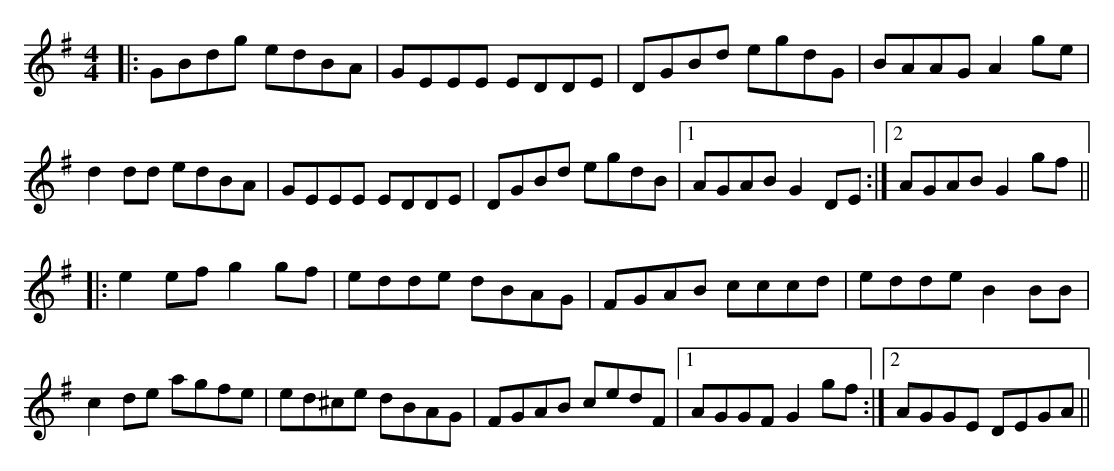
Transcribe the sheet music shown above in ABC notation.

X:1
M:4/4
K:G
|:GBdg edBA|GEEE EDDE|DGBd egdG|BAAG A2ge|
d2dd edBA|GEEE EDDE|DGBd egdB|1 AGAB G2DE:|2 AGAB G2gf||
|:e2ef g2gf|edde dBAG|FGAB cccd|edde B2BB|
c2de agfe|ed^ce dBAG|FGAB cedF|1 AGGF G2gf:|2 AGGE DEGA||
